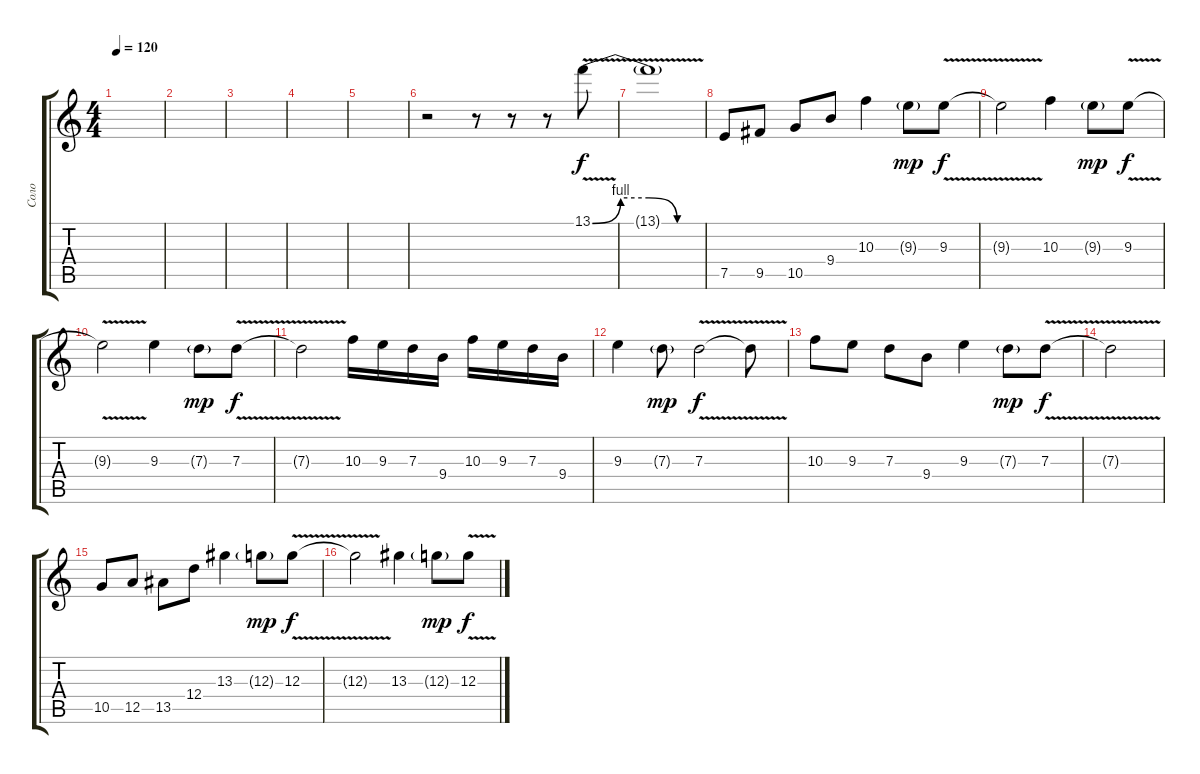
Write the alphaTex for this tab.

\track ("Соло" "Соло") {instrument overdrivenguitar}
\staff {score tabs}
\tuning (E4 B3 G3 D3 A2 E2) {hide}
\ts (4 4)
\tempo 120
\clef g2
\ks c
|
|
|
|
|
r.2 r.8 r.8 r.8 13.1{be (custom 0 0 15 4 30 4 45 0 60 0) v}.8 |
13.1{t}.1 |
7.5.8 9.5.8 10.5.8 9.4.8 10.3.4 9.3{g}.8{dy mp} 9.3{v}.8{dy f} |
9.3{t}.2 10.3.4 9.3{g}.8{dy mp} 9.3{v}.8{dy f} |
9.3{t}.2 9.3.4 7.3{g}.8{dy mp} 7.3{v}.8{dy f} |
7.3{t}.2 10.3.16 9.3.16 7.3.16 9.4.16 10.3.16 9.3.16 7.3.16 9.4.16 |
9.3.4 7.3{g}.8{dy mp} 7.3{v}.2{dy f} 7.3{t}.8 |
10.3.8 9.3.8 7.3.8 9.4.8 9.3.4 7.3{g}.8{dy mp} 7.3{v}.8{dy f} |
7.3{t}.2 |
10.5.8 12.5.8 13.5.8 12.4.8 13.3.4 12.3{g}.8{dy mp} 12.3{v}.8{dy f} |
12.3{t}.2 13.3.4 12.3{g}.8{dy mp} 12.3{v}.8{dy f}
